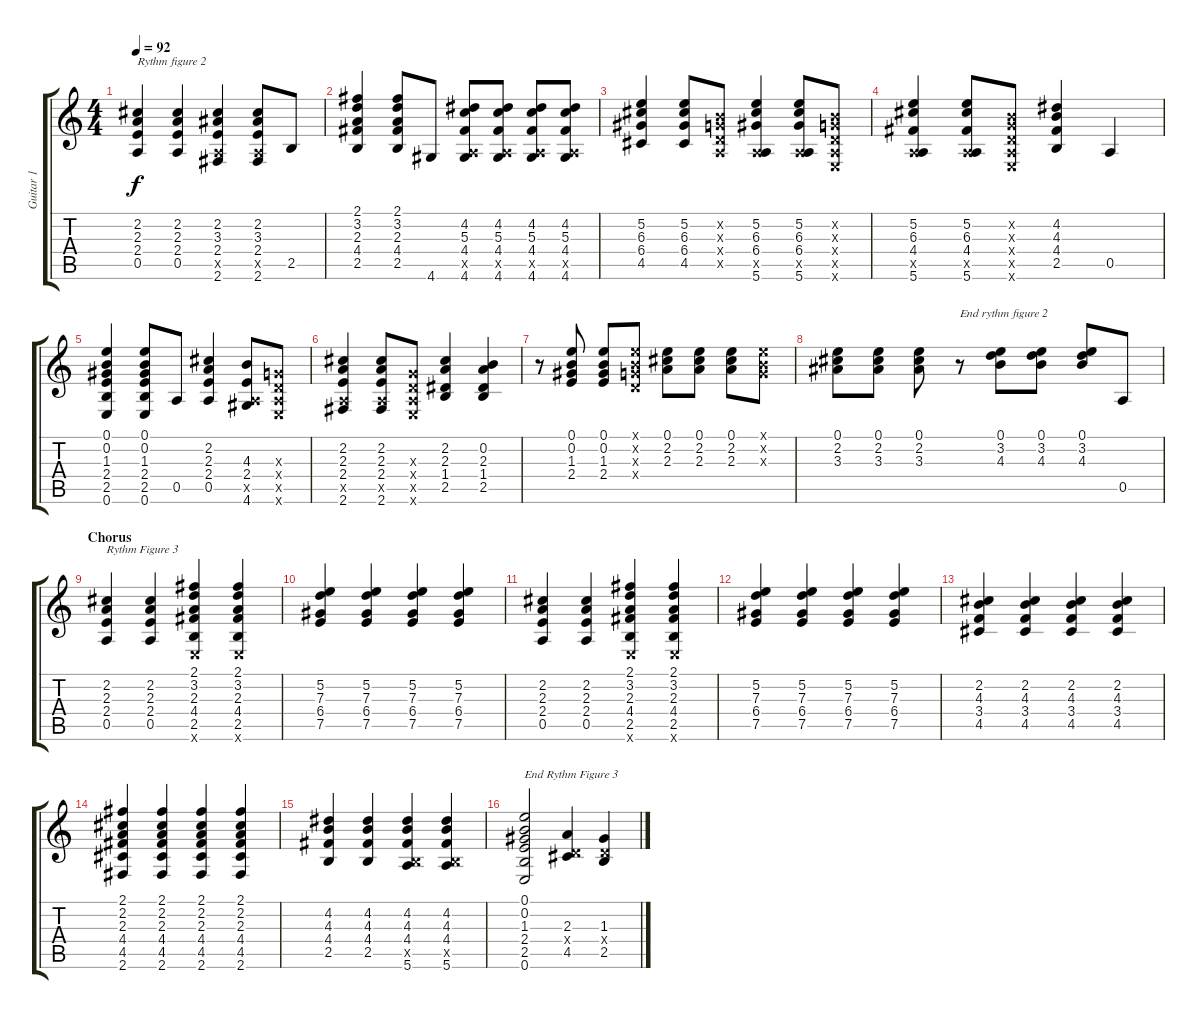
\track ("Guitar 1" "Guitar 1") {instrument acousticguitarnylon}
\staff {score tabs}
\tuning (E4 B3 G3 D3 A2 E2) {hide}
\ts (4 4)
\tempo 92
\clef g2
\ks c
(2.2 2.3 2.4 0.5).4{txt "Rythm figure 2" dy f} (2.2 2.3 2.4 0.5).4 (2.2 3.3 2.4 0.5{x} 2.6).4 (2.2 3.3 2.4 0.5{x} 2.6).8 2.5.8 |
(2.1 3.2 2.3 4.4 2.5).4 (2.1 3.2 2.3 4.4 2.5).8 4.6.8 (4.2 5.3 4.4 0.5{x} 4.6).8 (4.2 5.3 4.4 0.5{x} 4.6).8 (4.2 5.3 4.4 0.5{x} 4.6).8 (4.2 5.3 4.4 0.5{x} 4.6).8 |
(5.2 6.3 6.4 4.5).4 (5.2 6.3 6.4 4.5).8 (0.2{x} 0.3{x} 0.4{x} 0.5{x}).8 (5.2 6.3 6.4 0.5{x} 5.6).4 (5.2 6.3 6.4 0.5{x} 5.6).8 (0.2{x} 0.3{x} 0.4{x} 0.5{x} 0.6{x}).8 |
(5.2 6.3 4.4 0.5{x} 5.6).4 (5.2 6.3 4.4 0.5{x} 5.6).8 (0.2{x} 0.3{x} 0.4{x} 0.5{x} 0.6{x}).8 (4.2 4.3 4.4 2.5).4 0.5.4 |
(0.1 0.2 1.3 2.4 2.5 0.6).4 (0.1 0.2 1.3 2.4 2.5 0.6).8 0.5.8 (2.2 2.3 2.4 0.5).4 (4.3 2.4 0.5{x} 4.6).8 (0.3{x} 0.4{x} 0.5{x} 0.6{x}).8 |
(2.2 2.3 2.4 0.5{x} 2.6).4 (2.2 2.3 2.4 0.5{x} 2.6).8 (0.3{x} 0.4{x} 0.5{x} 0.6{x}).8 (2.2 2.3 1.4 2.5).4 (0.2 2.3 1.4 2.5).4 |
r.8 (0.1 0.2 1.3 2.4).8 (0.1 0.2 1.3 2.4).8 (0.1{x} 0.2{x} 0.3{x} 0.4{x}).8 (0.1 2.2 2.3).8 (0.1 2.2 2.3).8 (0.1 2.2 2.3).8 (0.1{x} 0.2{x} 0.3{x}).8 |
(0.1 2.2 3.3).8 (0.1 2.2 3.3).8 (0.1 2.2 3.3).8 r.8{txt "End rythm figure 2"} (0.1 3.2 4.3).8 (0.1 3.2 4.3).8 (0.1 3.2 4.3).8 0.5.8 |
\section ("" "Chorus")
(2.2 2.3 2.4 0.5).4{txt "Rythm Figure 3"} (2.2 2.3 2.4 0.5).4 (2.1 3.2 2.3 4.4 2.5 0.6{x}).4 (2.1 3.2 2.3 4.4 2.5 0.6{x}).4 |
(5.2 7.3 6.4 7.5).4 (5.2 7.3 6.4 7.5).4 (5.2 7.3 6.4 7.5).4 (5.2 7.3 6.4 7.5).4 |
(2.2 2.3 2.4 0.5).4 (2.2 2.3 2.4 0.5).4 (2.1 3.2 2.3 4.4 2.5 0.6{x}).4 (2.1 3.2 2.3 4.4 2.5 0.6{x}).4 |
(5.2 7.3 6.4 7.5).4 (5.2 7.3 6.4 7.5).4 (5.2 7.3 6.4 7.5).4 (5.2 7.3 6.4 7.5).4 |
(2.2 4.3 3.4 4.5).4 (2.2 4.3 3.4 4.5).4 (2.2 4.3 3.4 4.5).4 (2.2 4.3 3.4 4.5).4 |
(2.1 2.2 2.3 4.4 4.5 2.6).4 (2.1 2.2 2.3 4.4 4.5 2.6).4 (2.1 2.2 2.3 4.4 4.5 2.6).4 (2.1 2.2 2.3 4.4 4.5 2.6).4 |
(4.2 4.3 4.4 2.5).4 (4.2 4.3 4.4 2.5).4 (4.2 4.3 4.4 2.5{x} 5.6).4 (4.2 4.3 4.4 2.5{x} 5.6).4 |
(0.1 0.2 1.3 2.4 2.5 0.6).2{txt "End Rythm Figure 3"} (2.3 0.4{x} 4.5).4 (1.3 0.4{x} 2.5).4
